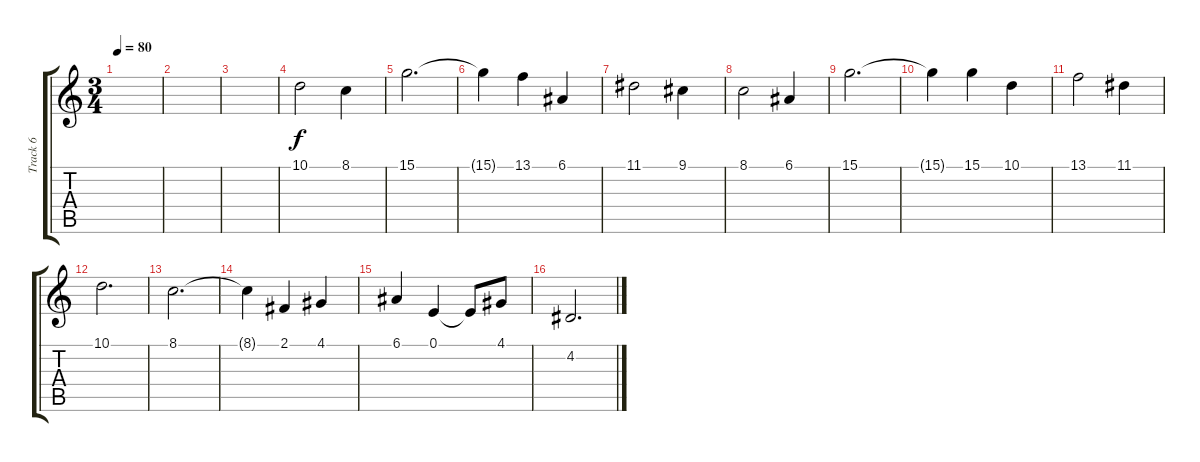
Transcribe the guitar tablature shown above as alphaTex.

\track ("Track 6" "Track 6") {instrument clarinet}
\staff {score tabs}
\tuning (E4 B3 G3 D3 A2 E2) {hide}
\ts (3 4)
\tempo 80
\clef g2
\ks c
|
|
|
10.1.2 8.1.4 |
15.1.2{d} |
15.1{t}.4 13.1.4 6.1.4 |
11.1.2 9.1.4 |
8.1.2 6.1.4 |
15.1.2{d} |
15.1{t}.4 15.1.4 10.1.4 |
13.1.2 11.1.4 |
10.1.2{d} |
8.1.2{d} |
8.1{t}.4 2.1.4 4.1.4 |
6.1.4 0.1.4 0.1{t}.8 4.1.8 |
4.2.2{d}
